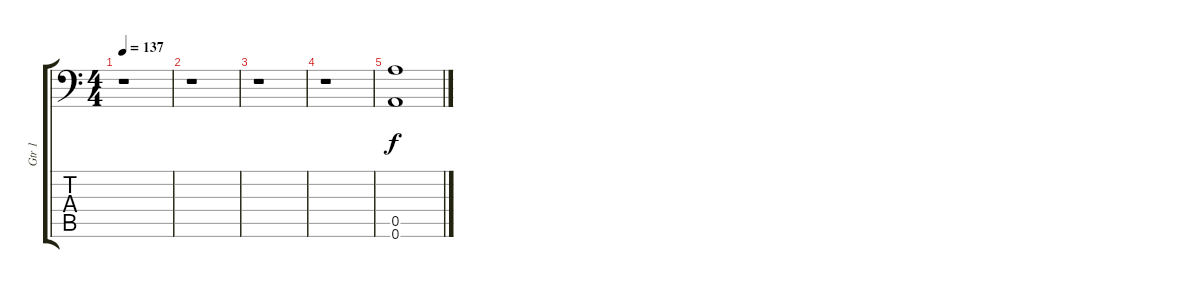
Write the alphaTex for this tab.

\track ("Gtr 1" "Gtr 1") {instrument distortionguitar}
\staff {score tabs}
\tuning (E4 B3 G3 D3 A2 A1) {hide}
\ts (4 4)
\tempo 137
\clef f4
\ks c
r.1{dy mf} |
r.1 |
r.1 |
r.1 |
(0.5 0.6).1{dy f}
